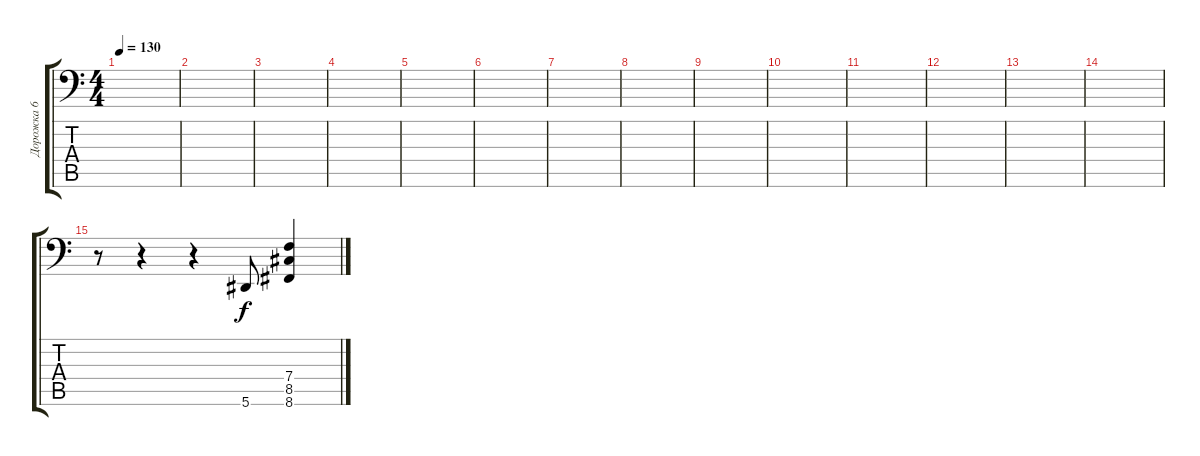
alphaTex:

\track ("Дорожка 6" "Дорожка 6") {instrument stringensemble1}
\staff {score tabs}
\tuning (C4 G3 Eb3 Bb2 F2 Bb1) {hide}
\ts (4 4)
\tempo 130
\clef f4
\ks c
|
|
|
|
|
|
|
|
|
|
|
|
|
|
r.8 r.4 r.4 5.6.8 (7.4 8.5 8.6).4
